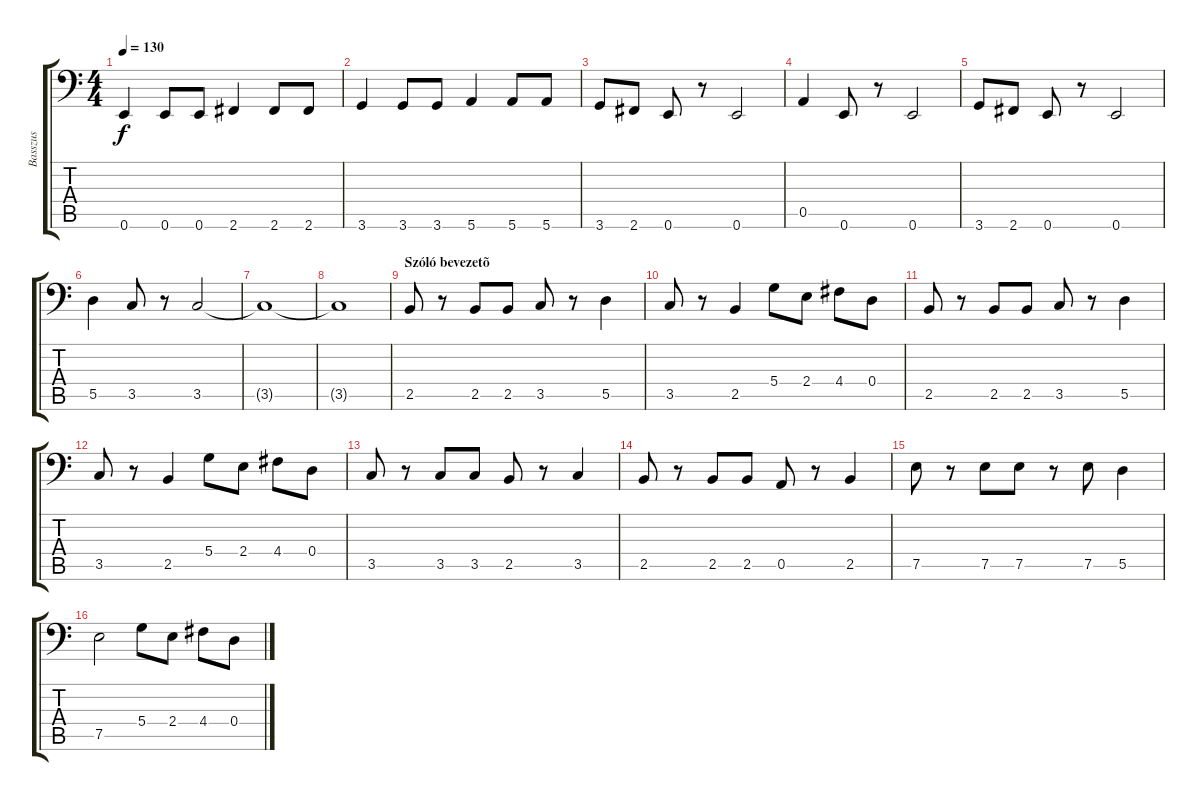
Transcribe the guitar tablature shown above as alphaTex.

\track ("Basszus" "Basszus") {instrument electricbasspick}
\staff {score tabs}
\tuning (E3 B2 G2 D2 A1 E1) {hide}
\ts (4 4)
\tempo 130
\clef f4
\ks c
0.6.4{dy f} 0.6.8 0.6.8 2.6.4 2.6.8 2.6.8 |
3.6.4 3.6.8 3.6.8 5.6.4 5.6.8 5.6.8 |
3.6.8 2.6.8 0.6.8 r.8 0.6.2 |
0.5.4 0.6.8 r.8 0.6.2 |
3.6.8 2.6.8 0.6.8 r.8 0.6.2 |
5.5.4 3.5.8 r.8 3.5.2 |
3.5{t}.1 |
3.5{t}.1 |
\section ("" "Szóló bevezetõ")
2.5.8 r.8 2.5.8 2.5.8 3.5.8 r.8 5.5.4 |
3.5.8 r.8 2.5.4 5.4.8 2.4.8 4.4.8 0.4.8 |
2.5.8 r.8 2.5.8 2.5.8 3.5.8 r.8 5.5.4 |
3.5.8 r.8 2.5.4 5.4.8 2.4.8 4.4.8 0.4.8 |
3.5.8 r.8 3.5.8 3.5.8 2.5.8 r.8 3.5.4 |
2.5.8 r.8 2.5.8 2.5.8 0.5.8 r.8 2.5.4 |
7.5.8 r.8 7.5.8 7.5.8 r.8 7.5.8 5.5.4 |
7.5.2 5.4.8 2.4.8 4.4.8 0.4.8
